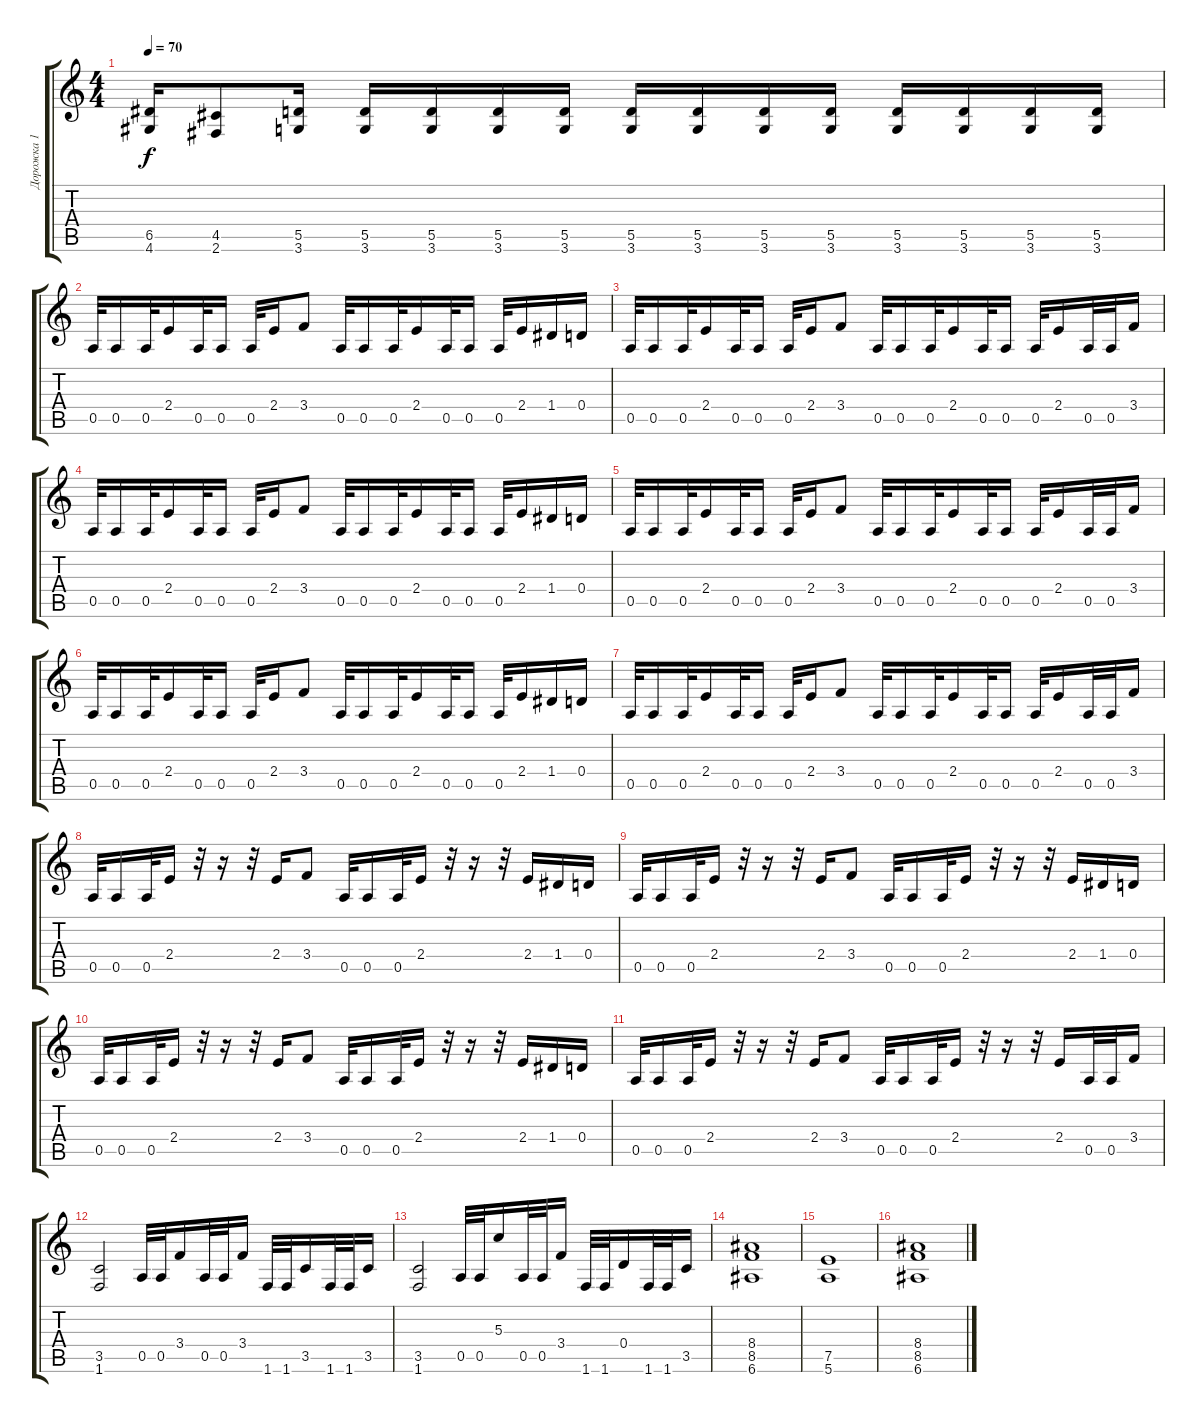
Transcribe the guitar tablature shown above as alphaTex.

\track ("Дорожка 1" "Дорожка 1") {instrument distortionguitar}
\staff {score tabs}
\tuning (E4 B3 G3 D3 A2 E2) {hide}
\ts (4 4)
\tempo 70
\clef g2
\ks c
(6.5 4.6).16{dy f} (4.5 2.6).8 (5.5 3.6).16 (5.5 3.6).16 (5.5 3.6).16 (5.5 3.6).16 (5.5 3.6).16 (5.5 3.6).16 (5.5 3.6).16 (5.5 3.6).16 (5.5 3.6).16 (5.5 3.6).16 (5.5 3.6).16 (5.5 3.6).16 (5.5 3.6).16 |
0.5.32 0.5.16 0.5.32 2.4.16 0.5.32 0.5.16 0.5.32 2.4.16 3.4.8 0.5.32 0.5.16 0.5.32 2.4.16 0.5.32 0.5.16 0.5.32 2.4.16 1.4.16 0.4.16 |
0.5.32 0.5.16 0.5.32 2.4.16 0.5.32 0.5.16 0.5.32 2.4.16 3.4.8 0.5.32 0.5.16 0.5.32 2.4.16 0.5.32 0.5.16 0.5.32 2.4.16 0.5.32 0.5.32 3.4.16 |
0.5.32 0.5.16 0.5.32 2.4.16 0.5.32 0.5.16 0.5.32 2.4.16 3.4.8 0.5.32 0.5.16 0.5.32 2.4.16 0.5.32 0.5.16 0.5.32 2.4.16 1.4.16 0.4.16 |
0.5.32 0.5.16 0.5.32 2.4.16 0.5.32 0.5.16 0.5.32 2.4.16 3.4.8 0.5.32 0.5.16 0.5.32 2.4.16 0.5.32 0.5.16 0.5.32 2.4.16 0.5.32 0.5.32 3.4.16 |
0.5.32 0.5.16 0.5.32 2.4.16 0.5.32 0.5.16 0.5.32 2.4.16 3.4.8 0.5.32 0.5.16 0.5.32 2.4.16 0.5.32 0.5.16 0.5.32 2.4.16 1.4.16 0.4.16 |
0.5.32 0.5.16 0.5.32 2.4.16 0.5.32 0.5.16 0.5.32 2.4.16 3.4.8 0.5.32 0.5.16 0.5.32 2.4.16 0.5.32 0.5.16 0.5.32 2.4.16 0.5.32 0.5.32 3.4.16 |
0.5.32 0.5.16 0.5.32 2.4.16 r.32 r.16 r.32 2.4.16 3.4.8 0.5.32 0.5.16 0.5.32 2.4.16 r.32 r.16 r.32 2.4.16 1.4.16 0.4.16 |
0.5.32 0.5.16 0.5.32 2.4.16 r.32 r.16 r.32 2.4.16 3.4.8 0.5.32 0.5.16 0.5.32 2.4.16 r.32 r.16 r.32 2.4.16 1.4.16 0.4.16 |
0.5.32 0.5.16 0.5.32 2.4.16 r.32 r.16 r.32 2.4.16 3.4.8 0.5.32 0.5.16 0.5.32 2.4.16 r.32 r.16 r.32 2.4.16 1.4.16 0.4.16 |
0.5.32 0.5.16 0.5.32 2.4.16 r.32 r.16 r.32 2.4.16 3.4.8 0.5.32 0.5.16 0.5.32 2.4.16 r.32 r.16 r.32 2.4.16 0.5.32 0.5.32 3.4.16 |
(3.5 1.6).2 0.5.32 0.5.32 3.4.16 0.5.32 0.5.32 3.4.16 1.6.32 1.6.32 3.5.16 1.6.32 1.6.32 3.5.16 |
(3.5 1.6).2 0.5.32 0.5.32 5.3.16 0.5.32 0.5.32 3.4.16 1.6.32 1.6.32 0.4.16 1.6.32 1.6.32 3.5.16 |
(8.4 8.5 6.6).1 |
(7.5 5.6).1 |
(8.4 8.5 6.6).1
